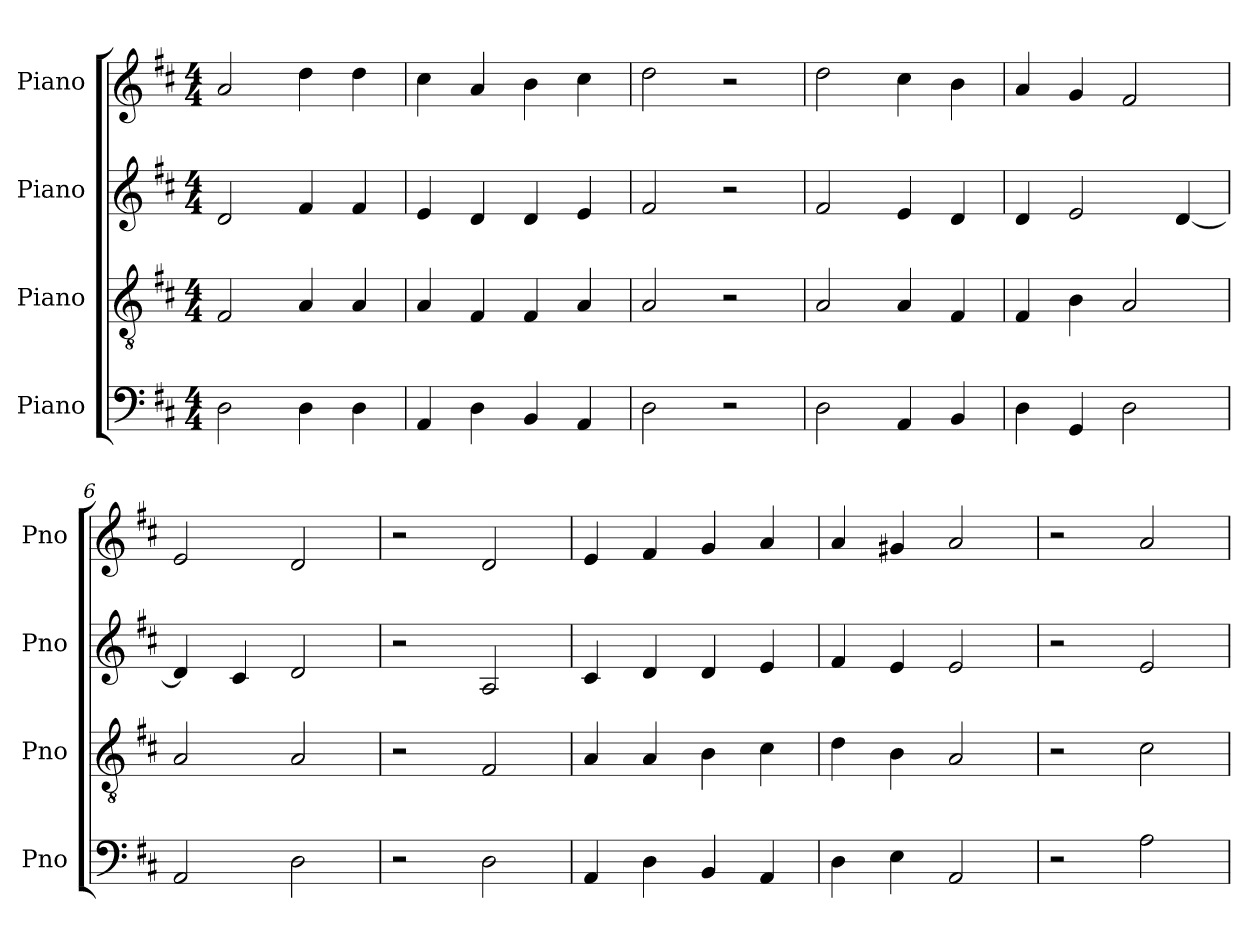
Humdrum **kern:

**kern	**kern	**kern	**kern
*part4	*part3	*part2	*part1
*staff4	*staff3	*staff2	*staff1
*I"Piano	*I"Piano	*I"Piano	*I"Piano
*I'Pno	*I'Pno	*I'Pno	*I'Pno
*clefF4	*clefGv2	*clefG2	*clefG2
*k[f#c#]	*k[f#c#]	*k[f#c#]	*k[f#c#]
*M4/4	*M4/4	*M4/4	*M4/4
=1	=1	=1	=1
2D\	2F#/	2d/	2a/
4D\	4A/	4f#/	4dd\
4D\	4A/	4f#/	4dd\
=2	=2	=2	=2
4AA/	4A/	4e/	4cc#\
4D\	4F#/	4d/	4a/
4BB/	4F#/	4d/	4b\
4AA/	4A/	4e/	4cc#\
=3	=3	=3	=3
2D\	2A/	2f#/	2dd\
2r	2r	2r	2r
=4	=4	=4	=4
2D\	2A/	2f#/	2dd\
4AA/	4A/	4e/	4cc#\
4BB/	4F#/	4d/	4b\
=5	=5	=5	=5
4D\	4F#/	4d/	4a/
4GG/	4B\	2e/	4g/
2D\	2A/	.	2f#/
.	.	[4d/	.
=6	=6	=6	=6
2AA/	2A/	4d/]	2e/
.	.	4c#/	.
2D\	2A/	2d/	2d/
=7	=7	=7	=7
2r	2r	2r	2r
2D\	2F#/	2A/	2d/
=8	=8	=8	=8
4AA/	4A/	4c#/	4e/
4D\	4A/	4d/	4f#/
4BB/	4B\	4d/	4g/
4AA/	4c#\	4e/	4a/
!!LO:LB:g=z
=9	=9	=9	=9
4D\	4d\	4f#/	4a/
4E\	4B\	4e/	4g#X/
2AA/	2A/	2e/	2a/
=10	=10	=10	=10
2r	2r	2r	2r
2A\	2c#\	2e/	2a/
=	=	=	=
*-	*-	*-	*-
